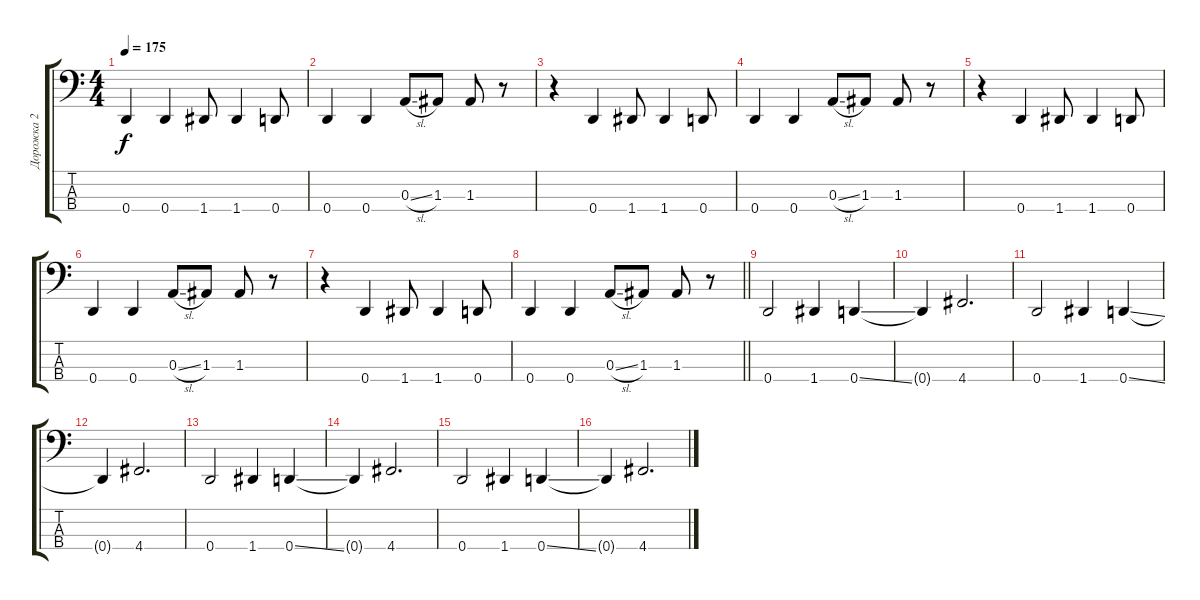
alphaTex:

\track ("Дорожка 2" "Дорожка 2") {instrument slapbass1}
\staff {score tabs}
\tuning (G2 D2 A1 D1) {hide}
\ts (4 4)
\tempo 175
\clef f4
\ks c
0.4.4{dy f} 0.4.4 1.4.8 1.4.4 0.4.8 |
0.4.4 0.4.4 0.3{sl}.8 1.3.8 1.3.8 r.8 |
r.4 0.4.4 1.4.8 1.4.4 0.4.8 |
0.4.4 0.4.4 0.3{sl}.8 1.3.8 1.3.8 r.8 |
r.4 0.4.4 1.4.8 1.4.4 0.4.8 |
0.4.4 0.4.4 0.3{sl}.8 1.3.8 1.3.8 r.8 |
r.4 0.4.4 1.4.8 1.4.4 0.4.8 |
\barLineRight lightlight
0.4.4 0.4.4 0.3{sl}.8 1.3.8 1.3.8 r.8 |
\section ("" " ")
0.4.2 1.4.4 0.4{ss}.4 |
0.4{t}.4 4.4.2{d} |
0.4.2 1.4.4 0.4{ss}.4 |
0.4{t}.4 4.4.2{d} |
0.4.2 1.4.4 0.4{ss}.4 |
0.4{t}.4 4.4.2{d} |
0.4.2 1.4.4 0.4{ss}.4 |
0.4{t}.4 4.4.2{d}
